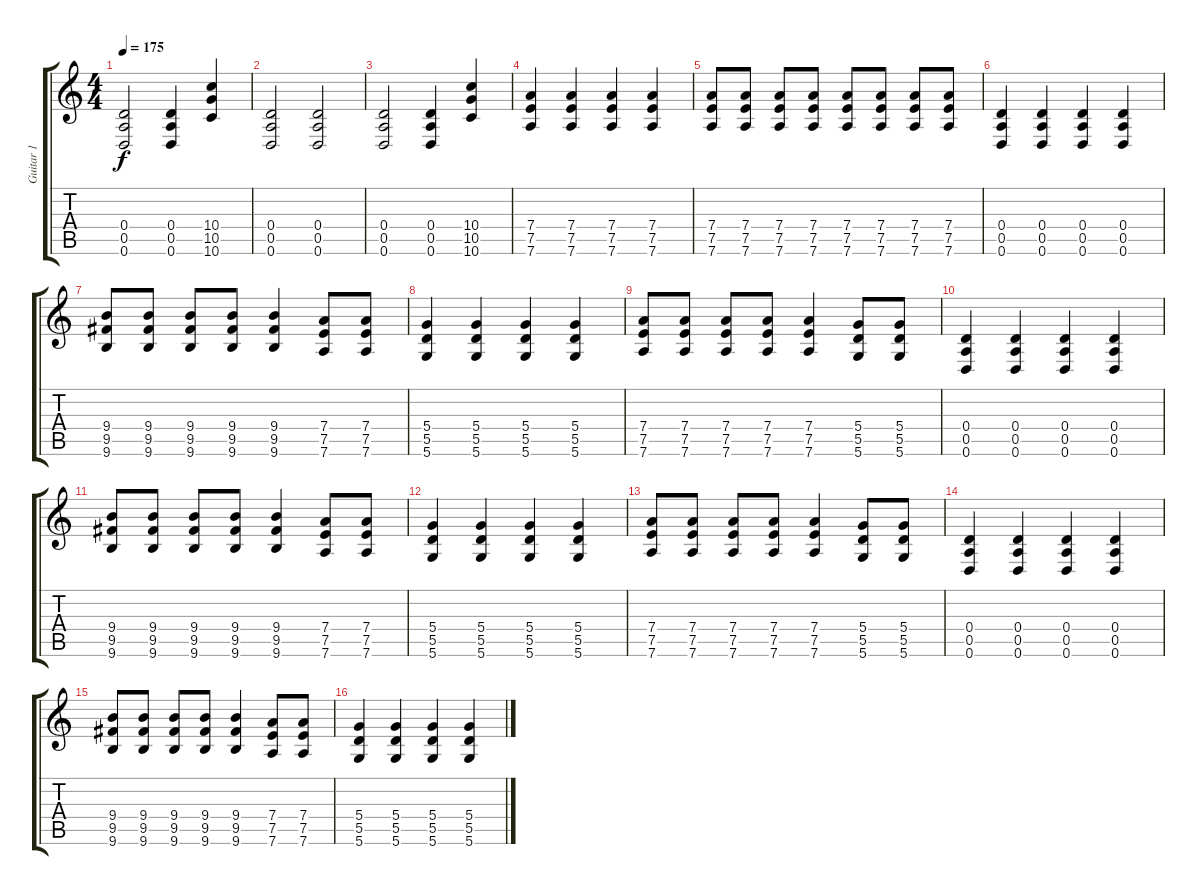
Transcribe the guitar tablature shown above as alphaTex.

\track ("Guitar 1" "Guitar 1") {instrument distortionguitar}
\staff {score tabs}
\tuning (E4 B3 G3 D3 A2 D2) {hide}
\ts (4 4)
\tempo 175
\clef g2
\ks c
(0.4 0.5 0.6).2{dy f} (0.4 0.5 0.6).4 (10.4 10.5 10.6).4 |
(0.4 0.5 0.6).2 (0.4 0.5 0.6).2 |
(0.4 0.5 0.6).2 (0.4 0.5 0.6).4 (10.4 10.5 10.6).4 |
(7.4 7.5 7.6).4 (7.4 7.5 7.6).4 (7.4 7.5 7.6).4 (7.4 7.5 7.6).4 |
(7.4 7.5 7.6).8 (7.4 7.5 7.6).8 (7.4 7.5 7.6).8 (7.4 7.5 7.6).8 (7.4 7.5 7.6).8 (7.4 7.5 7.6).8 (7.4 7.5 7.6).8 (7.4 7.5 7.6).8 |
(0.4 0.5 0.6).4 (0.4 0.5 0.6).4 (0.4 0.5 0.6).4 (0.4 0.5 0.6).4 |
(9.4 9.5 9.6).8 (9.4 9.5 9.6).8 (9.4 9.5 9.6).8 (9.4 9.5 9.6).8 (9.4 9.5 9.6).4 (7.4 7.5 7.6).8 (7.4 7.5 7.6).8 |
(5.4 5.5 5.6).4 (5.4 5.5 5.6).4 (5.4 5.5 5.6).4 (5.4 5.5 5.6).4 |
(7.4 7.5 7.6).8 (7.4 7.5 7.6).8 (7.4 7.5 7.6).8 (7.4 7.5 7.6).8 (7.4 7.5 7.6).4 (5.4 5.5 5.6).8 (5.4 5.5 5.6).8 |
(0.4 0.5 0.6).4 (0.4 0.5 0.6).4 (0.4 0.5 0.6).4 (0.4 0.5 0.6).4 |
(9.4 9.5 9.6).8 (9.4 9.5 9.6).8 (9.4 9.5 9.6).8 (9.4 9.5 9.6).8 (9.4 9.5 9.6).4 (7.4 7.5 7.6).8 (7.4 7.5 7.6).8 |
(5.4 5.5 5.6).4 (5.4 5.5 5.6).4 (5.4 5.5 5.6).4 (5.4 5.5 5.6).4 |
(7.4 7.5 7.6).8 (7.4 7.5 7.6).8 (7.4 7.5 7.6).8 (7.4 7.5 7.6).8 (7.4 7.5 7.6).4 (5.4 5.5 5.6).8 (5.4 5.5 5.6).8 |
(0.4 0.5 0.6).4 (0.4 0.5 0.6).4 (0.4 0.5 0.6).4 (0.4 0.5 0.6).4 |
(9.4 9.5 9.6).8 (9.4 9.5 9.6).8 (9.4 9.5 9.6).8 (9.4 9.5 9.6).8 (9.4 9.5 9.6).4 (7.4 7.5 7.6).8 (7.4 7.5 7.6).8 |
(5.4 5.5 5.6).4 (5.4 5.5 5.6).4 (5.4 5.5 5.6).4 (5.4 5.5 5.6).4
